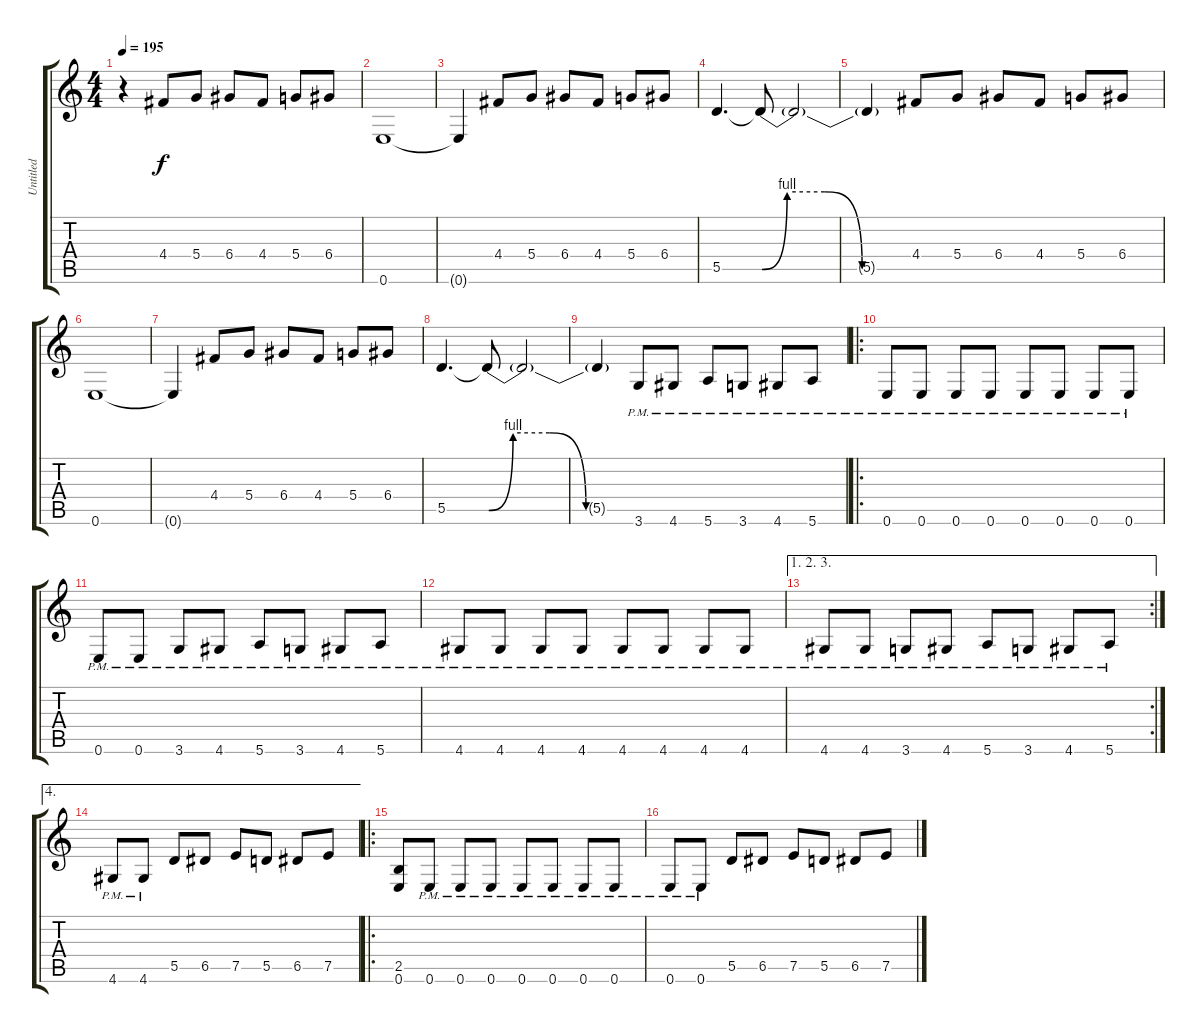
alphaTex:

\track ("Untitled" "Untitled") {instrument distortionguitar}
\staff {score tabs}
\tuning (E4 B3 G3 D3 A2 E2) {hide}
\ts (4 4)
\tempo 195
\clef g2
\ks c
r.4{dy f instrument distortionguitar} 4.4.8 5.4.8 6.4.8 4.4.8 5.4.8 6.4.8 |
0.6.1 |
0.6{t}.4 4.4.8 5.4.8 6.4.8 4.4.8 5.4.8 6.4.8 |
5.5.4{d} 5.5{be (custom 0 0 10 4 25 4 40 0 60 0) t}.8 5.5{t}.2 |
5.5{t}.4 4.4.8 5.4.8 6.4.8 4.4.8 5.4.8 6.4.8 |
0.6.1 |
0.6{t}.4 4.4.8 5.4.8 6.4.8 4.4.8 5.4.8 6.4.8 |
5.5.4{d} 5.5{be (custom 0 0 10 4 25 4 40 0 60 0) t}.8 5.5{t}.2 |
5.5{t}.4 3.6{pm}.8 4.6{pm}.8 5.6{pm}.8 3.6{pm}.8 4.6{pm}.8 5.6{pm}.8 |
\ro
0.6{pm}.8 0.6{pm}.8 0.6{pm}.8 0.6{pm}.8 0.6{pm}.8 0.6{pm}.8 0.6{pm}.8 0.6{pm}.8 |
0.6{pm}.8 0.6{pm}.8 3.6{pm}.8 4.6{pm}.8 5.6{pm}.8 3.6{pm}.8 4.6{pm}.8 5.6{pm}.8 |
4.6{pm}.8 4.6{pm}.8 4.6{pm}.8 4.6{pm}.8 4.6{pm}.8 4.6{pm}.8 4.6{pm}.8 4.6{pm}.8 |
\ae (1 2 3)
\rc 2
4.6{pm}.8 4.6{pm}.8 3.6{pm}.8 4.6{pm}.8 5.6{pm}.8 3.6{pm}.8 4.6{pm}.8 5.6{pm}.8 |
\ae 4
4.6{pm}.8 4.6{pm}.8 5.5.8 6.5.8 7.5.8 5.5.8 6.5.8 7.5.8 |
\ro
(2.5 0.6).8 0.6{pm}.8 0.6{pm}.8 0.6{pm}.8 0.6{pm}.8 0.6{pm}.8 0.6{pm}.8 0.6{pm}.8 |
0.6{pm}.8 0.6{pm}.8 5.5.8 6.5.8 7.5.8 5.5.8 6.5.8 7.5.8
